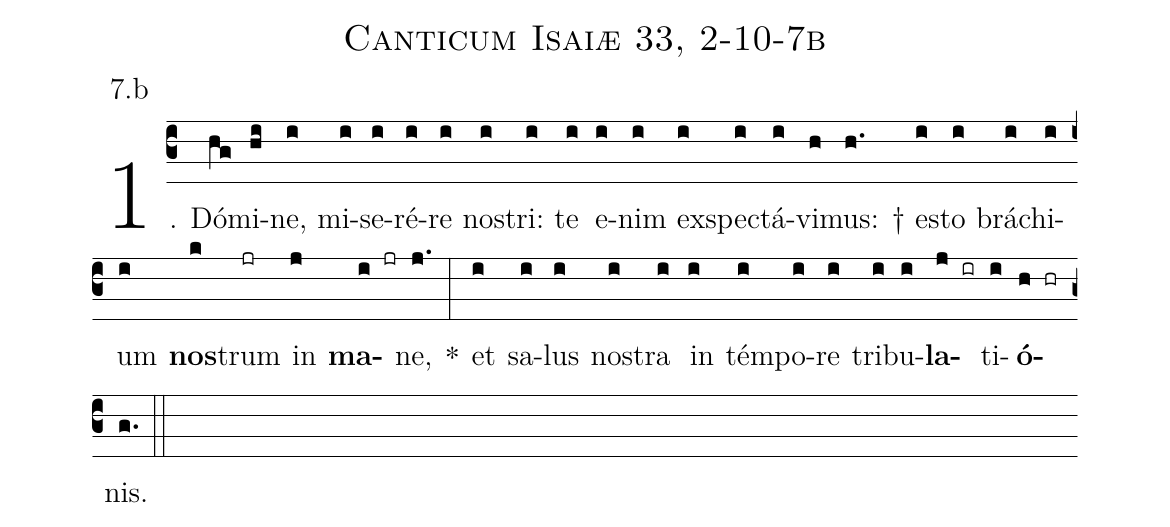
name: Canticum Isaiæ 33, 2-10-7b;
annotation: 7.b;
%%
(c3)1. Dó(hg)mi(hi)ne,(i) mi(i)se(i)ré(i)re(i) nos(i)tri:(i) te(i) e(i)nim(i) ex(i)spec(i)tá(i)vi(h)mus: †(h.) es(i)to(i) brá(i)chi(i)um(i) <b>nos</b>(k)trum(jr) in(j) <b>ma</b>(i jr)ne,(j.) *(:) et(i) sa(i)lus(i) nos(i)tra(i) in(i) tém(i)po(i)re(i) tri(i)bu(i)<b>la</b>(j ir)ti(i)<b>ó</b>(h hr)nis.(g.) (::)
